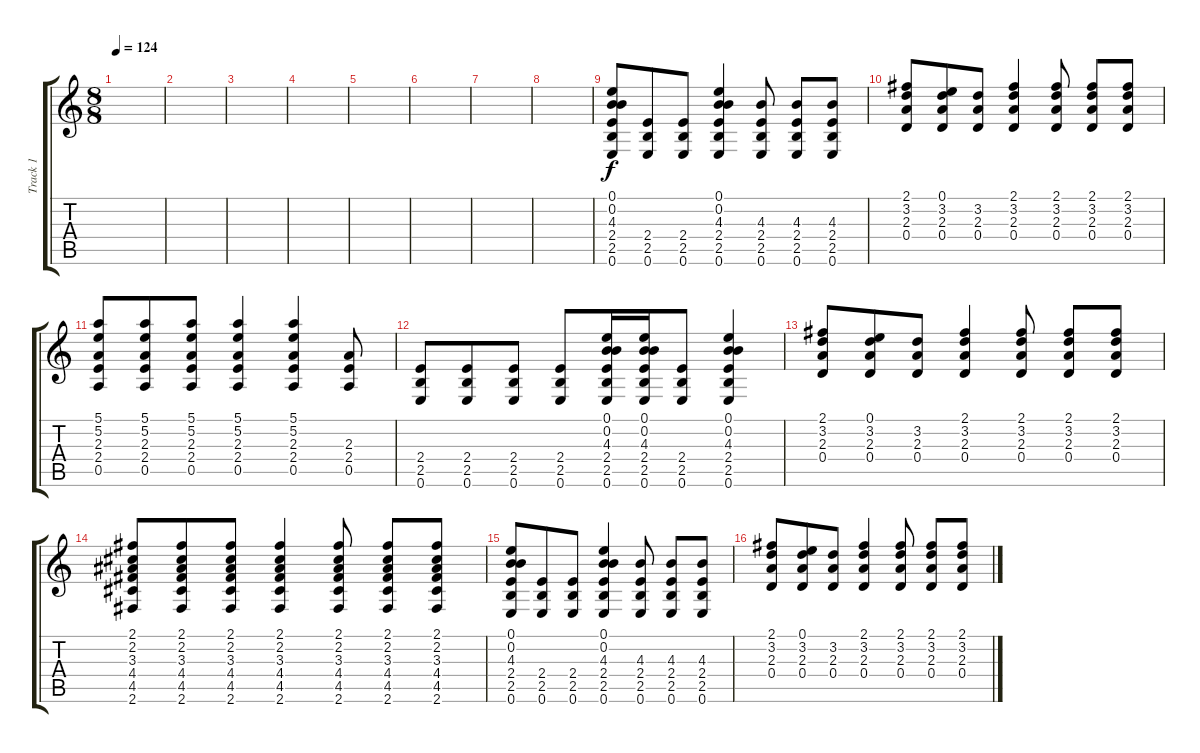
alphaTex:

\track ("Track 1" "Track 1") {instrument acousticguitarsteel}
\staff {score tabs}
\tuning (E4 B3 G3 D3 A2 E2) {hide}
\ts (8 8)
\tempo 124
\clef g2
\ks c
|
|
|
|
|
|
|
|
(0.1 0.2 4.3 2.4 2.5 0.6).8{volume 10} (2.4 2.5 0.6).8 (2.4 2.5 0.6).8 (0.1 0.2 4.3 2.4 2.5 0.6).4 (4.3 2.4 2.5 0.6).8 (4.3 2.4 2.5 0.6).8 (4.3 2.4 2.5 0.6).8 |
(2.1 3.2 2.3 0.4).8 (0.1 3.2 2.3 0.4).8 (3.2 2.3 0.4).8 (2.1 3.2 2.3 0.4).4 (2.1 3.2 2.3 0.4).8 (2.1 3.2 2.3 0.4).8 (2.1 3.2 2.3 0.4).8 |
(5.1 5.2 2.3 2.4 0.5).8 (5.1 5.2 2.3 2.4 0.5).8 (5.1 5.2 2.3 2.4 0.5).8 (5.1 5.2 2.3 2.4 0.5).4 (5.1 5.2 2.3 2.4 0.5).4 (2.3 2.4 0.5).8 |
(2.4 2.5 0.6).8 (2.4 2.5 0.6).8 (2.4 2.5 0.6).8 (2.4 2.5 0.6).8 (0.1 0.2 4.3 2.4 2.5 0.6).16 (0.1 0.2 4.3 2.4 2.5 0.6).16 (2.4 2.5 0.6).8 (0.1 0.2 4.3 2.4 2.5 0.6).4 |
(2.1 3.2 2.3 0.4).8 (0.1 3.2 2.3 0.4).8 (3.2 2.3 0.4).8 (2.1 3.2 2.3 0.4).4 (2.1 3.2 2.3 0.4).8 (2.1 3.2 2.3 0.4).8 (2.1 3.2 2.3 0.4).8 |
(2.1 2.2 3.3 4.4 4.5 2.6).8 (2.1 2.2 3.3 4.4 4.5 2.6).8 (2.1 2.2 3.3 4.4 4.5 2.6).8 (2.1 2.2 3.3 4.4 4.5 2.6).4 (2.1 2.2 3.3 4.4 4.5 2.6).8 (2.1 2.2 3.3 4.4 4.5 2.6).8 (2.1 2.2 3.3 4.4 4.5 2.6).8 |
(0.1 0.2 4.3 2.4 2.5 0.6).8{volume 10} (2.4 2.5 0.6).8 (2.4 2.5 0.6).8 (0.1 0.2 4.3 2.4 2.5 0.6).4 (4.3 2.4 2.5 0.6).8 (4.3 2.4 2.5 0.6).8 (4.3 2.4 2.5 0.6).8 |
(2.1 3.2 2.3 0.4).8 (0.1 3.2 2.3 0.4).8 (3.2 2.3 0.4).8 (2.1 3.2 2.3 0.4).4 (2.1 3.2 2.3 0.4).8 (2.1 3.2 2.3 0.4).8 (2.1 3.2 2.3 0.4).8
